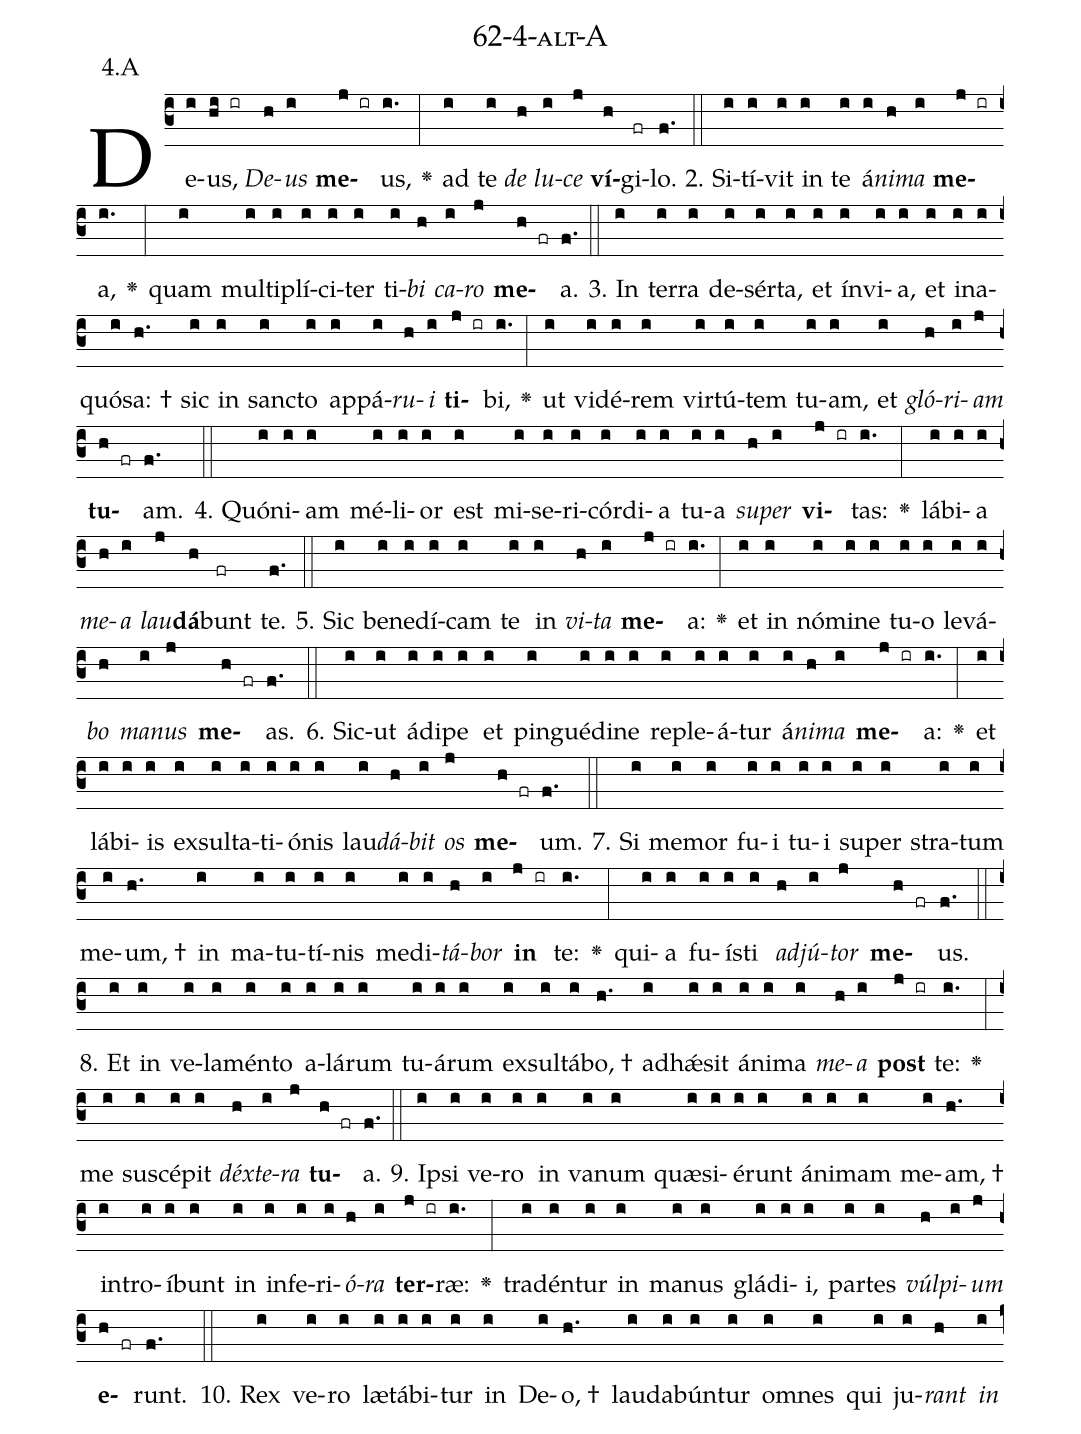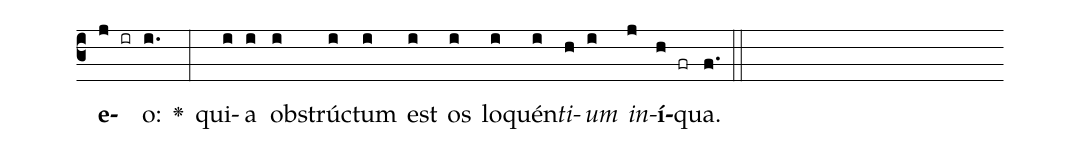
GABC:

name: 62-4-alt-A;
annotation: 4.A;
%%
(c3)De(i)us,(hi ir) <i>De</i>(h)<i>us</i>(i) <b>me</b>(j ir)us,(i.) <v>\greheightstar</v>(:) ad(i) te(i) <i>de</i>(h) <i>lu</i>(i)<i>ce</i>(j) <b>ví</b>(h)gi(fr)lo.(f.) (::)
2. Si(i)tí(i)vit(i) in(i) te(i) á(i)<i>ni</i>(h)<i>ma</i>(i) <b>me</b>(j ir)a,(i.) <v>\greheightstar</v>(:) quam(i) mul(i)ti(i)plí(i)ci(i)ter(i) ti(i)<i>bi</i>(h) <i>ca</i>(i)<i>ro</i>(j) <b>me</b>(h fr)a.(f.) (::)
3. In(i) ter(i)ra(i) de(i)sér(i)ta,(i) et(i) ín(i)vi(i)a,(i) et(i) in(i)a(i)quó(i)sa: †(h.) sic(i) in(i) sanc(i)to(i) ap(i)pá(i)<i>ru</i>(h)<i>i</i>(i) <b>ti</b>(j ir)bi,(i.) <v>\greheightstar</v>(:) ut(i) vi(i)dé(i)rem(i) vir(i)tú(i)tem(i) tu(i)am,(i) et(i) <i>gló</i>(h)<i>ri</i>(i)<i>am</i>(j) <b>tu</b>(h fr)am.(f.) (::)
4. Quón(i)i(i)am(i) mé(i)li(i)or(i) est(i) mi(i)se(i)ri(i)cór(i)di(i)a(i) tu(i)a(i) <i>su</i>(h)<i>per</i>(i) <b>vi</b>(j ir)tas:(i.) <v>\greheightstar</v>(:) lá(i)bi(i)a(i) <i>me</i>(h)<i>a</i>(i) <i>lau</i>(j)<b>dá</b>(h)bunt(fr) te.(f.) (::)
5. Sic(i) be(i)ne(i)dí(i)cam(i) te(i) in(i) <i>vi</i>(h)<i>ta</i>(i) <b>me</b>(j ir)a:(i.) <v>\greheightstar</v>(:) et(i) in(i) nó(i)mi(i)ne(i) tu(i)o(i) le(i)vá(i)<i>bo</i>(h) <i>ma</i>(i)<i>nus</i>(j) <b>me</b>(h fr)as.(f.) (::)
6. Sic(i)ut(i) á(i)di(i)pe(i) et(i) pin(i)gué(i)di(i)ne(i) re(i)ple(i)á(i)tur(i) á(i)<i>ni</i>(h)<i>ma</i>(i) <b>me</b>(j ir)a:(i.) <v>\greheightstar</v>(:) et(i) lá(i)bi(i)is(i) ex(i)sul(i)ta(i)ti(i)ó(i)nis(i) lau(i)<i>dá</i>(h)<i>bit</i>(i) <i>os</i>(j) <b>me</b>(h fr)um.(f.) (::)
7. Si(i) me(i)mor(i) fu(i)i(i) tu(i)i(i) su(i)per(i) stra(i)tum(i) me(i)um, †(h.) in(i) ma(i)tu(i)tí(i)nis(i) me(i)di(i)<i>tá</i>(h)<i>bor</i>(i) <b>in</b>(j ir) te:(i.) <v>\greheightstar</v>(:) qui(i)a(i) fu(i)ís(i)ti(i) <i>ad</i>(h)<i>jú</i>(i)<i>tor</i>(j) <b>me</b>(h fr)us.(f.) (::)
8. Et(i) in(i) ve(i)la(i)mén(i)to(i) a(i)lá(i)rum(i) tu(i)á(i)rum(i) ex(i)sul(i)tá(i)bo, †(h.) ad(i)hǽ(i)sit(i) á(i)ni(i)ma(i) <i>me</i>(h)<i>a</i>(i) <b>post</b>(j ir) te:(i.) <v>\greheightstar</v>(:) me(i) su(i)scé(i)pit(i) <i>déx</i>(h)<i>te</i>(i)<i>ra</i>(j) <b>tu</b>(h fr)a.(f.) (::)
9. Ip(i)si(i) ve(i)ro(i) in(i) va(i)num(i) quæ(i)si(i)é(i)runt(i) á(i)ni(i)mam(i) me(i)am, †(h.) in(i)tro(i)í(i)bunt(i) in(i) in(i)fe(i)ri(i)<i>ó</i>(h)<i>ra</i>(i) <b>ter</b>(j ir)ræ:(i.) <v>\greheightstar</v>(:) tra(i)dén(i)tur(i) in(i) ma(i)nus(i) glá(i)di(i)i,(i) par(i)tes(i) <i>vúl</i>(h)<i>pi</i>(i)<i>um</i>(j) <b>e</b>(h fr)runt.(f.) (::)
10. Rex(i) ve(i)ro(i) læ(i)tá(i)bi(i)tur(i) in(i) De(i)o, †(h.) lau(i)da(i)bún(i)tur(i) om(i)nes(i) qui(i) ju(i)<i>rant</i>(h) <i>in</i>(i) <b>e</b>(j ir)o:(i.) <v>\greheightstar</v>(:) qui(i)a(i) ob(i)strúc(i)tum(i) est(i) os(i) lo(i)quén(i)<i>ti</i>(h)<i>um</i>(i) <i>in</i>(j)<b>í</b>(h fr)qua.(f.) (::)
